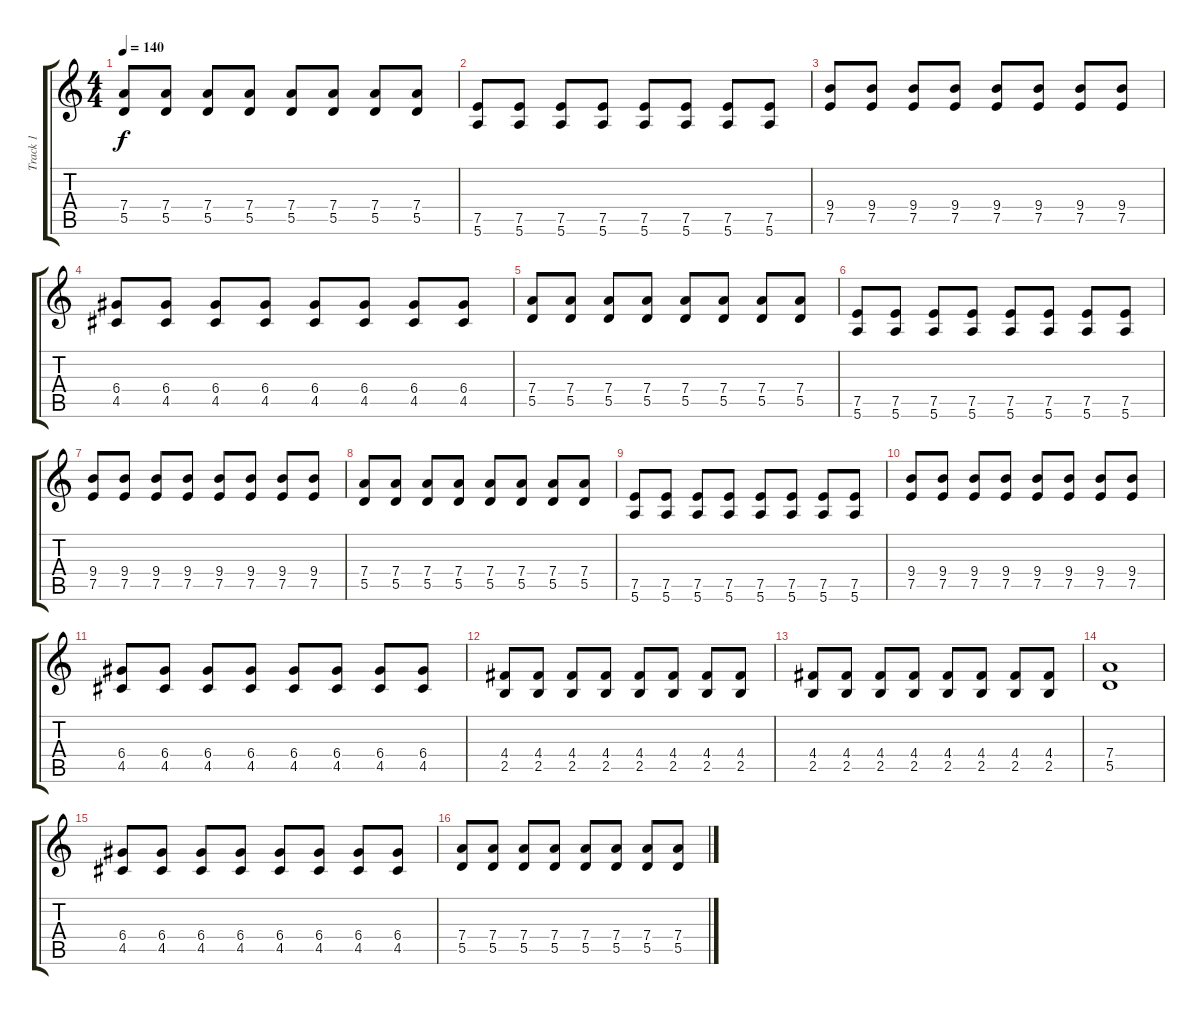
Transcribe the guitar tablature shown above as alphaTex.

\track ("Track 1" "Track 1") {instrument distortionguitar}
\staff {score tabs}
\tuning (E4 B3 G3 D3 A2 E2) {hide}
\ts (4 4)
\tempo 140
\clef g2
\ks c
(7.4 5.5).8{dy f} (7.4 5.5).8 (7.4 5.5).8 (7.4 5.5).8 (7.4 5.5).8 (7.4 5.5).8 (7.4 5.5).8 (7.4 5.5).8 |
(7.5 5.6).8 (7.5 5.6).8 (7.5 5.6).8 (7.5 5.6).8 (7.5 5.6).8 (7.5 5.6).8 (7.5 5.6).8 (7.5 5.6).8 |
(9.4 7.5).8 (9.4 7.5).8 (9.4 7.5).8 (9.4 7.5).8 (9.4 7.5).8 (9.4 7.5).8 (9.4 7.5).8 (9.4 7.5).8 |
(6.4 4.5).8 (6.4 4.5).8 (6.4 4.5).8 (6.4 4.5).8 (6.4 4.5).8 (6.4 4.5).8 (6.4 4.5).8 (6.4 4.5).8 |
(7.4 5.5).8 (7.4 5.5).8 (7.4 5.5).8 (7.4 5.5).8 (7.4 5.5).8 (7.4 5.5).8 (7.4 5.5).8 (7.4 5.5).8 |
(7.5 5.6).8 (7.5 5.6).8 (7.5 5.6).8 (7.5 5.6).8 (7.5 5.6).8 (7.5 5.6).8 (7.5 5.6).8 (7.5 5.6).8 |
(9.4 7.5).8 (9.4 7.5).8 (9.4 7.5).8 (9.4 7.5).8 (9.4 7.5).8 (9.4 7.5).8 (9.4 7.5).8 (9.4 7.5).8 |
(7.4 5.5).8 (7.4 5.5).8 (7.4 5.5).8 (7.4 5.5).8 (7.4 5.5).8 (7.4 5.5).8 (7.4 5.5).8 (7.4 5.5).8 |
(7.5 5.6).8 (7.5 5.6).8 (7.5 5.6).8 (7.5 5.6).8 (7.5 5.6).8 (7.5 5.6).8 (7.5 5.6).8 (7.5 5.6).8 |
(9.4 7.5).8 (9.4 7.5).8 (9.4 7.5).8 (9.4 7.5).8 (9.4 7.5).8 (9.4 7.5).8 (9.4 7.5).8 (9.4 7.5).8 |
(6.4 4.5).8 (6.4 4.5).8 (6.4 4.5).8 (6.4 4.5).8 (6.4 4.5).8 (6.4 4.5).8 (6.4 4.5).8 (6.4 4.5).8 |
(4.4 2.5).8 (4.4 2.5).8 (4.4 2.5).8 (4.4 2.5).8 (4.4 2.5).8 (4.4 2.5).8 (4.4 2.5).8 (4.4 2.5).8 |
(4.4 2.5).8 (4.4 2.5).8 (4.4 2.5).8 (4.4 2.5).8 (4.4 2.5).8 (4.4 2.5).8 (4.4 2.5).8 (4.4 2.5).8 |
(7.4 5.5).1 |
(6.4 4.5).8 (6.4 4.5).8 (6.4 4.5).8 (6.4 4.5).8 (6.4 4.5).8 (6.4 4.5).8 (6.4 4.5).8 (6.4 4.5).8 |
(7.4 5.5).8 (7.4 5.5).8 (7.4 5.5).8 (7.4 5.5).8 (7.4 5.5).8 (7.4 5.5).8 (7.4 5.5).8 (7.4 5.5).8
